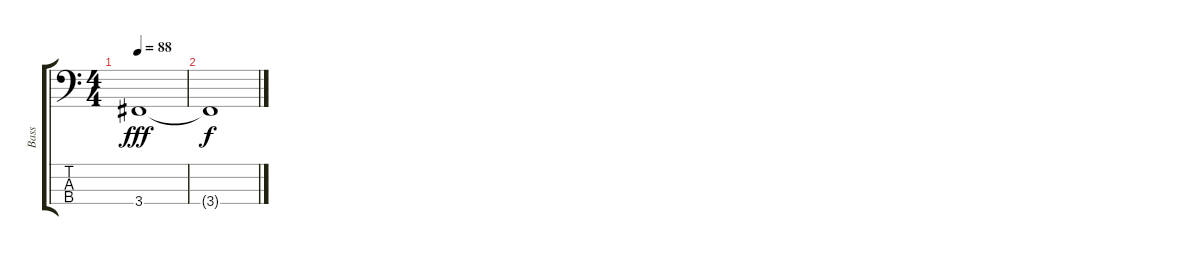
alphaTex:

\track ("Bass" "Bass") {instrument electricbassfinger}
\staff {score tabs}
\tuning (Gb2 Db2 Ab1 Eb1) {hide}
\ts (4 4)
\tempo 88
\clef f4
\ks c
3.4.1{dy fff} |
3.4{t}.1{dy f}
